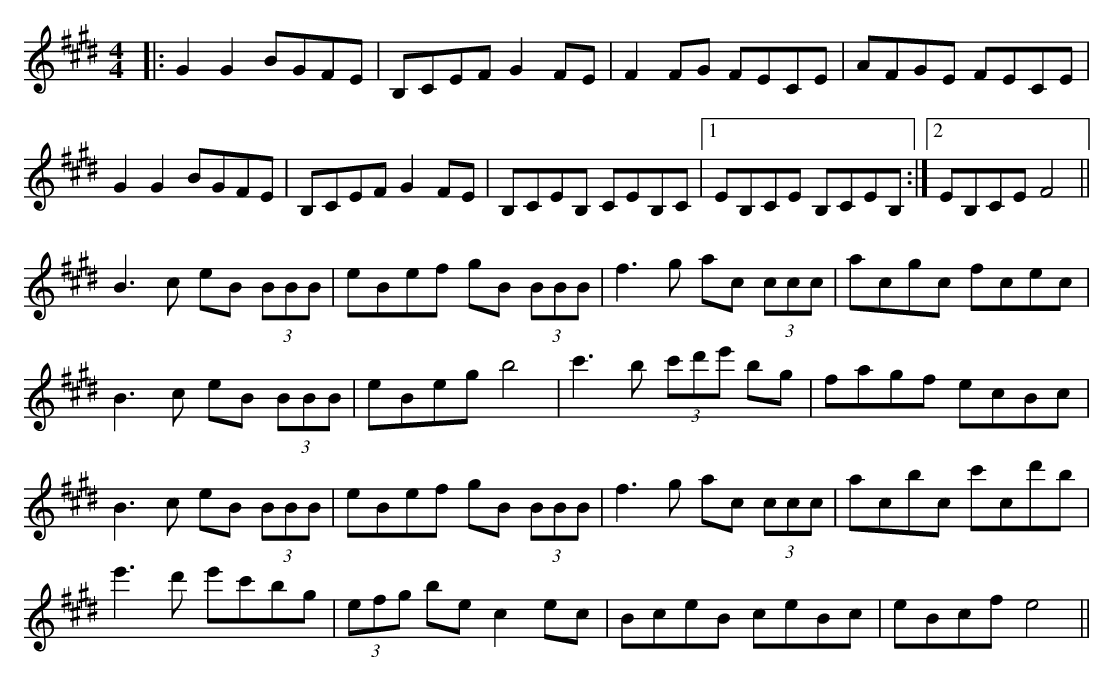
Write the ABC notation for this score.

X:1
M:4/4
K:E
|:G2G2 BGFE|B,CEF G2FE|F2FG FECE|AFGE FECE|
G2G2 BGFE|B,CEF G2FE|B,CEB, CEB,C|1 EB,CE B,CEB,:|2 EB,CE F4||
B3c eB (3BBB|eBef gB (3BBB|f3g ac (3ccc|acgc fcec|
B3c eB (3BBB|eBeg b4|c'3b (3c'd'e' bg|fagf ecBc|
B3c eB (3BBB|eBef gB (3BBB|f3g ac (3ccc|acbc c'cd'b|
e'3d' e'c'bg|(3efg be c2ec|BceB ceBc|eBcf e4||
